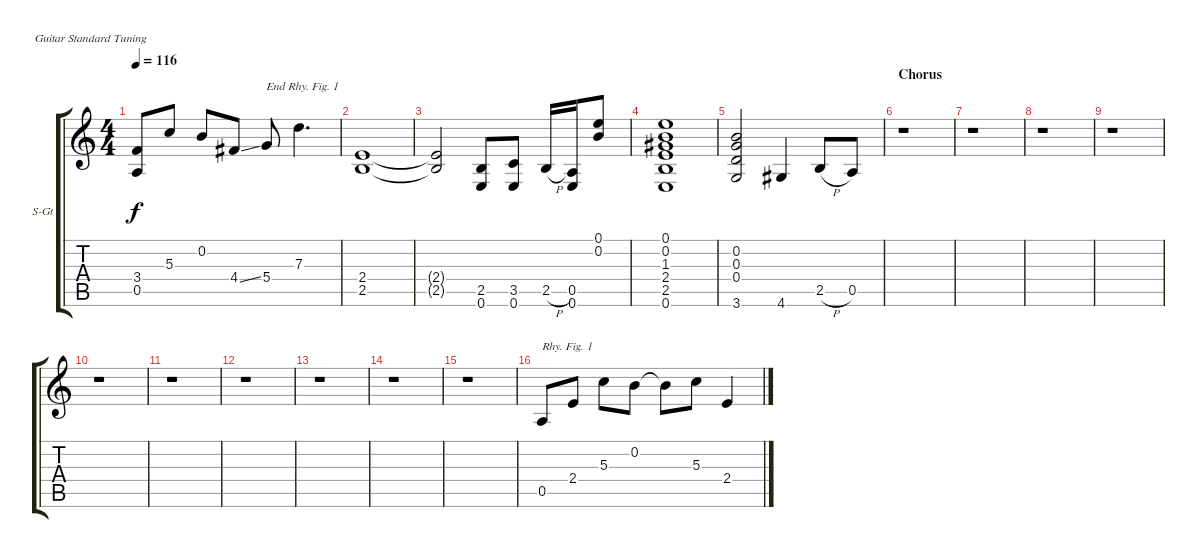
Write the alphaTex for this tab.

\bracketExtendMode groupsimilarinstruments
\firstSystemTrackNameOrientation horizontal
\otherSystemsTrackNameOrientation horizontal
\track ("Clean L - PAN" "S-Gt") {instrument acousticguitarsteel}
\staff {score tabs}
\tuning (E4 B3 G3 D3 A2 E2)
\ts (4 4)
\tempo 116
\clef g2
\ks c
(3.4 0.5).8{dy f} 5.3.8 0.2.8 4.4{ss}.8 5.4.8{txt "End Rhy. Fig. 1"} 7.3.4{d} |
(2.4 2.5).1 |
(2.4{t} 2.5{t}).2 (2.5 0.6).8 (3.5 0.6).8 2.5{h}.16 (0.5 0.6).16 (0.1 0.2).8 |
(0.1 0.2 1.3 2.4 2.5 0.6).1 |
(0.2 0.3 0.4 3.6).2 4.6.4 2.5{h}.8 0.5.8 |
\section ("" "Chorus")
r.1 |
r.1 |
r.1 |
r.1 |
r.1 |
r.1 |
r.1 |
r.1 |
r.1 |
r.1 |
0.5.8{txt "Rhy. Fig. 1"} 2.4.8 5.3.8 0.2.8 0.2{t}.8 5.3.8 2.4.4
